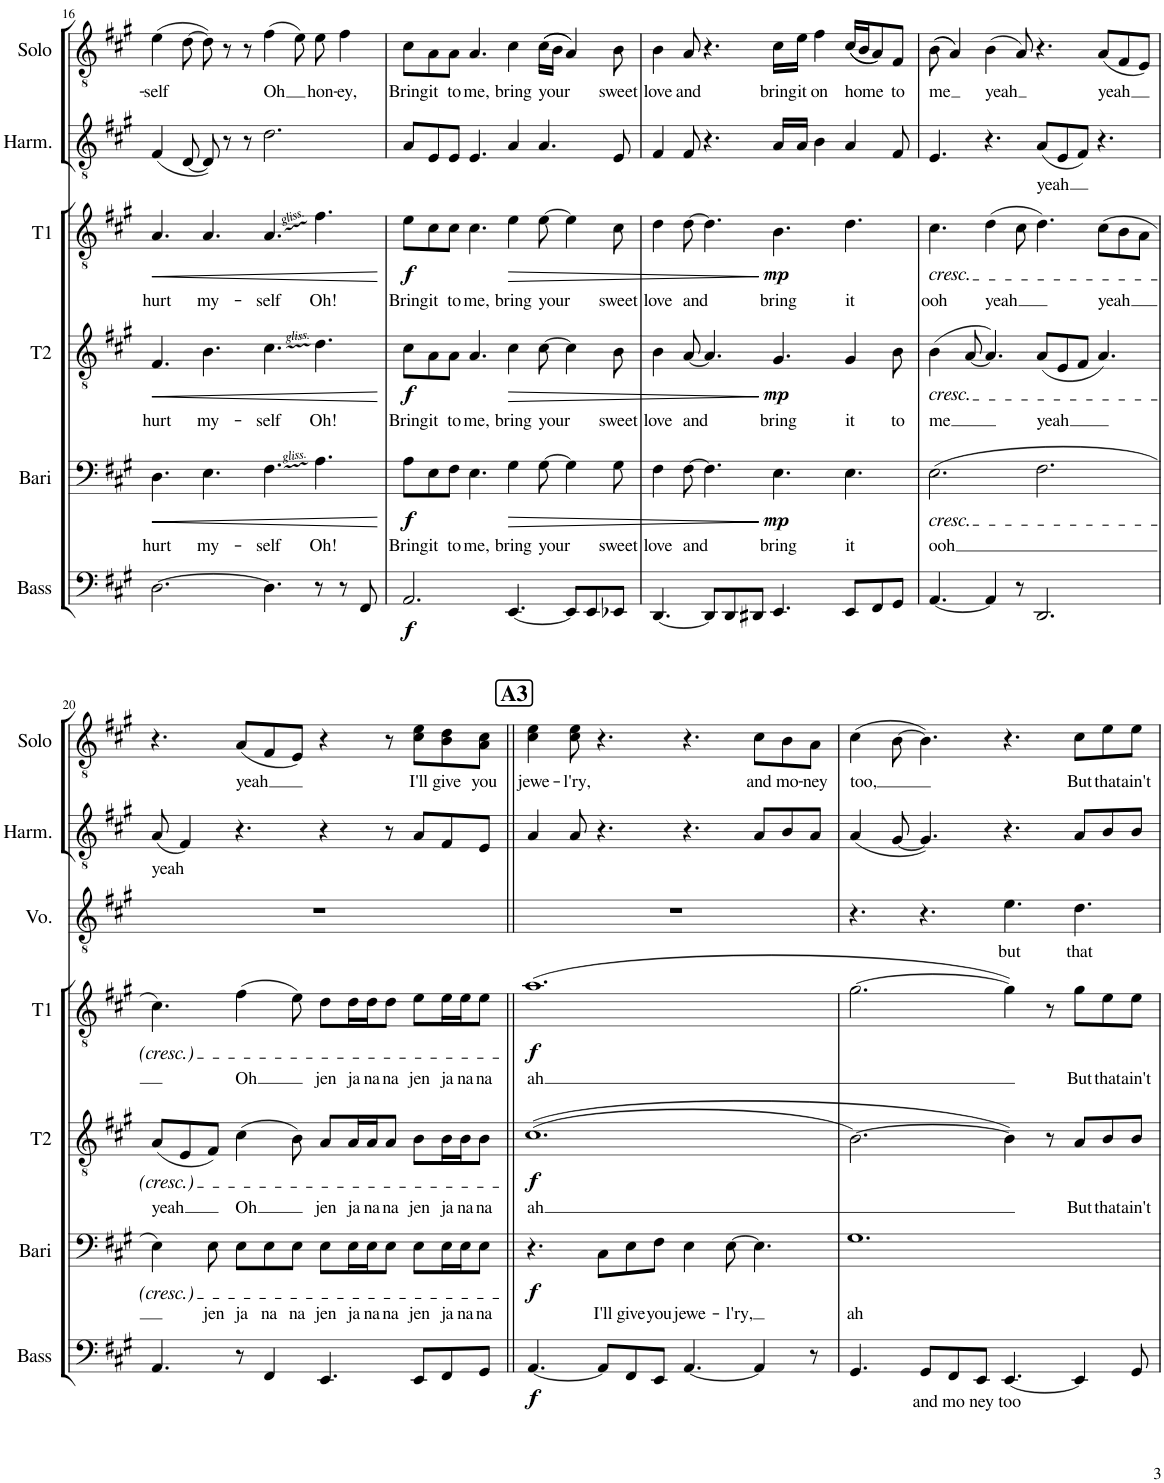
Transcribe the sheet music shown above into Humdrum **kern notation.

**kern	**text	**dynam	**kern	**text	**dynam	**kern	**text	**dynam	**kern	**text	**dynam	**kern	**text	**kern	**text	**kern	**text
*part7	*part7	*part7	*part6	*part6	*part6	*part5	*part5	*part5	*part4	*part4	*part4	*part3	*part3	*part2	*part2	*part1	*part1
*staff7	*staff7	*staff7	*staff6	*staff6	*staff6	*staff5	*staff5	*staff5	*staff4	*staff4	*staff4	*staff3	*staff3	*staff2	*staff2	*staff1	*staff1
*I"Bass	*	*	*I"Baritone	*	*	*I"Tenor 2	*	*	*I"Tenor 1	*	*	*I"Voice	*	*I"Harmony	*	*I"Solo	*
*I'Bass	*	*	*I'Bari	*	*	*I'T2	*	*	*I'T1	*	*	*I'Vo.	*	*I'Harm.	*	*I'Solo	*
!!LO:PB:g=z
*clefF4	*	*	*clefF4	*	*	*clefGv2	*	*	*clefGv2	*	*	*clefGv2	*	*clefGv2	*	*clefGv2	*
*k[f#c#g#]	*	*	*k[f#c#g#]	*	*	*k[f#c#g#]	*	*	*k[f#c#g#]	*	*	*k[f#c#g#]	*	*k[f#c#g#]	*	*k[f#c#g#]	*
*M12/8	*	*	*M12/8	*	*	*M12/8	*	*	*M12/8	*	*	*M12/8	*	*M12/8	*	*M12/8	*
=16	=16	=16	=16	=16	=16	=16	=16	=16	=16	=16	=16	=16	=16	=16	=16	=16	=16
!	!	!	!	!LO:LY:b	!LO:HP:b	!	!LO:LY:b	!LO:HP:b	!	!LO:LY:b	!LO:HP:b	!	!	!	!	!	!LO:LY:b
[2.D\	.	.	4.D\	hurt	<	4.F#/	hurt	<	4.A/	hurt	<	1.r	.	(4F#/	.	(4e\	-self
.	.	.	.	.	.	.	.	.	.	.	.	.	.	[8D/	.	[8d\	.
!	!	!	!	!LO:LY:b	!	!	!LO:LY:b	!	!	!LO:LY:b	!	!	!	!	!	!	!
.	.	.	4.E\	my-	.	4.B\	my-	.	4.A/	my-	.	.	.	8D/])	.	8d\])	.
.	.	.	.	.	.	.	.	.	.	.	.	.	.	8r	.	8r	.
.	.	.	.	.	.	.	.	.	.	.	.	.	.	8r	.	8r	.
!	!	!	!	!LO:LY:b	!	!	!LO:LY:b	!	!	!LO:LY:b	!	!	!	!	!	!	!LO:LY:b
4.D\]	.	.	4.F#\	-self	.	4.c#\	-self	.	4.A/	-self	.	.	.	2.d\	.	(4f#\	Oh
.	.	.	.	.	.	.	.	.	.	.	.	.	.	.	.	8e\)	.
!	!	!	!	!LO:LY:b	!	!	!LO:LY:b	!	!	!LO:LY:b	!	!	!	!	!	!	!LO:LY:b
8r	.	.	4.A\	Oh!	.	4.d\	Oh!	.	4.f#\	Oh!	.	.	.	.	.	8e\	hon-
!	!	!	!	!	!	!	!	!	!	!	!	!	!	!	!	!	!LO:LY:b
8r	.	.	.	.	.	.	.	.	.	.	.	.	.	.	.	4f#\	-ey,
8FF#/	.	.	.	.	.	.	.	.	.	.	.	.	.	.	.	.	.
.	.	.	.	.	[	.	.	[	.	.	[	.	.	.	.	.	.
=17	=17	=17	=17	=17	=17	=17	=17	=17	=17	=17	=17	=17	=17	=17	=17	=17	=17
!	!	!LO:DY:b	!	!LO:LY:b	!LO:DY:b	!	!LO:LY:b	!LO:DY:b	!	!LO:LY:b	!LO:DY:b	!	!	!	!	!	!LO:LY:b
2.AA/	.	f	8A\L	Bring	f	8c#\L	Bring	f	8e\L	Bring	f	1.r	.	8A/L	.	8c#\L	Bring
!	!	!	!	!LO:LY:b	!	!	!LO:LY:b	!	!	!LO:LY:b	!	!	!	!	!	!	!LO:LY:b
.	.	.	8E\	it	.	8A\	it	.	8c#\	it	.	.	.	8E/	.	8A\	it
!	!	!	!	!LO:LY:b	!	!	!LO:LY:b	!	!	!LO:LY:b	!	!	!	!	!	!	!LO:LY:b
.	.	.	8F#\J	to	.	8A\J	to	.	8c#\J	to	.	.	.	8E/J	.	8A\J	to
!	!	!	!	!LO:LY:b	!	!	!LO:LY:b	!	!	!LO:LY:b	!	!	!	!	!	!	!LO:LY:b
.	.	.	4.E\	me,	.	4.A/	me,	.	4.c#\	me,	.	.	.	4.E/	.	4.A/	me,
!	!	!	!	!LO:LY:b	!LO:HP:b	!	!LO:LY:b	!LO:HP:b	!	!LO:LY:b	!LO:HP:b	!	!	!	!	!	!LO:LY:b
[4.EE/	.	.	4G#\	bring	>	4c#\	bring	>	4e\	bring	>	.	.	4A/	.	4c#\	bring
!	!	!	!	!LO:LY:b	!	!	!LO:LY:b	!	!	!LO:LY:b	!	!	!	!	!	!	!LO:LY:b
.	.	.	[8G#\	your	.	[8c#\	your	.	[8e\	your	.	.	.	4.A/	.	(>(>16c#\LL	your
.	.	.	.	.	.	.	.	.	.	.	.	.	.	.	.	16B\JJ	.
8EE/L]	.	.	4G#\]	.	.	4c#\]	.	.	4e\]	.	.	.	.	.	.	4A/))	.
8EE/	.	.	.	.	.	.	.	.	.	.	.	.	.	.	.	.	.
!	!	!	!	!LO:LY:b	!	!	!LO:LY:b	!	!	!LO:LY:b	!	!	!	!	!	!	!LO:LY:b
8EE-X/J	.	.	8G#\	sweet	.	8B\	sweet	.	8c#\	sweet	.	.	.	8E/	.	8B\	sweet
=18	=18	=18	=18	=18	=18	=18	=18	=18	=18	=18	=18	=18	=18	=18	=18	=18	=18
!	!	!	!	!LO:LY:b	!	!	!LO:LY:b	!	!	!LO:LY:b	!	!	!	!	!	!	!LO:LY:b
[4.DD/	.	.	4F#\	love	.	4B\	love	.	4d\	love	.	1.r	.	4F#/	.	4B\	love
!	!	!	!	!LO:LY:b	!	!	!LO:LY:b	!	!	!LO:LY:b	!	!	!	!	!	!	!LO:LY:b
.	.	.	[8F#\	and	.	[8A/	and	.	[8d\	and	.	.	.	8F#/	.	8A/	and
8DD/L]	.	.	4.F#\]	.	.	4.A/]	.	.	4.d\]	.	.	.	.	4.r	.	4.r	.
8DD/	.	.	.	.	.	.	.	.	.	.	.	.	.	.	.	.	.
8DD#X/J	.	.	.	.	.	.	.	.	.	.	.	.	.	.	.	.	.
!	!	!	!	!LO:LY:b	!LO:DY:n=1:b	!	!LO:LY:b	!LO:DY:n=1:b	!	!LO:LY:b	!LO:DY:n=1:b	!	!	!	!	!	!LO:LY:b
4.EE/	.	.	4.E\	bring	] mp	4.G#/	bring	] mp	4.B\	bring	] mp	.	.	16A/LL	.	16c#\LL	bring
!	!	!	!	!	!	!	!	!	!	!	!	!	!	!	!	!	!LO:LY:b
.	.	.	.	.	.	.	.	.	.	.	.	.	.	16A/JJ	.	16e\JJ	it
!	!	!	!	!	!	!	!	!	!	!	!	!	!	!	!	!	!LO:LY:b
.	.	.	.	.	.	.	.	.	.	.	.	.	.	4B\	.	4f#\	on
!	!	!	!	!LO:LY:b	!	!	!LO:LY:b	!	!	!LO:LY:b	!	!	!	!	!	!	!LO:LY:b
8EE/L	.	.	4.E\	it	.	4G#/	it	.	4.d\	it	.	.	.	4A/	.	(<(16c#/LL	home
.	.	.	.	.	.	.	.	.	.	.	.	.	.	.	.	16B/J	.
8FF#/	.	.	.	.	.	.	.	.	.	.	.	.	.	.	.	8A/))	.
!	!	!	!	!	!	!	!LO:LY:b	!	!	!	!	!	!	!	!	!	!LO:LY:b
8GG#/J	.	.	.	.	.	8B\	to	.	.	.	.	.	.	8F#/	.	8F#/J	to
=19	=19	=19	=19	=19	=19	=19	=19	=19	=19	=19	=19	=19	=19	=19	=19	=19	=19
!	!	!	!	!	!	!	!	!	!LO:TX:b:i:t=cresc.	!	!	!	!	!	!	!	!
!	!	!	!	!	!	!LO:TX:b:i:t=cresc.	!	!	!	!	!	!	!	!	!	!	!
!	!	!	!LO:TX:b:i:t=cresc.	!	!	!	!	!	!	!	!	!	!	!	!	!	!
!	!	!	!	!LO:LY:b	!	!	!LO:LY:b	!	!	!LO:LY:b	!	!	!	!	!	!	!LO:LY:b
[4.AA/	.	.	(2.E\	ooh	.	(4B\	me	.	4.c#\	ooh	.	1.r	.	4.E/	.	(>(8B\	me
.	.	.	.	.	.	.	.	.	.	.	.	.	.	.	.	4A/))	.
.	.	.	.	.	.	[8A/	.	.	.	.	.	.	.	.	.	.	.
!	!	!	!	!	!	!	!	!	!	!LO:LY:b	!	!	!	!	!	!	!LO:LY:b
4AA/]	.	.	.	.	.	4.A/])	.	.	(4d\	yeah	.	.	.	4.r	.	(4B\	yeah
8r	.	.	.	.	.	.	.	.	8c#\	.	.	.	.	.	.	8A/)	.
!	!	!	!	!	!	!	!LO:LY:b	!	!	!	!	!	!	!	!LO:LY:b	!	!
2.DD/	.	.	2.F#\	.	.	(8A/L	yeah	.	4.d\)	.	.	.	.	(8A/L	yeah	4.r	.
.	.	.	.	.	.	8E/	.	.	.	.	.	.	.	8E/	.	.	.
.	.	.	.	.	.	8F#/J	.	.	.	.	.	.	.	8F#/J)	.	.	.
!	!	!	!	!	!	!	!	!	!	!LO:LY:b	!	!	!	!	!	!	!LO:LY:b
.	.	.	.	.	.	4.A/)	.	.	(8c#\L	yeah	.	.	.	4.r	.	(8A/L	yeah
.	.	.	.	.	.	.	.	.	8B\	.	.	.	.	.	.	8F#/	.
.	.	.	.	.	.	.	.	.	8A\J	.	.	.	.	.	.	8E/J)	.
!!LO:LB:g=z
=20	=20	=20	=20	=20	=20	=20	=20	=20	=20	=20	=20	=20	=20	=20	=20	=20	=20
!	!	!	!	!	!	!	!LO:LY:b	!	!	!	!	!	!	!	!LO:LY:b	!	!
4.AA/	.	.	4E\)	.	.	(8A/L	yeah	.	4.c#\)	.	.	1.r	.	(8A/	yeah	4.r	.
.	.	.	.	.	.	8E/	.	.	.	.	.	.	.	4F#/)	.	.	.
!	!	!	!	!LO:LY:b	!	!	!	!	!	!	!	!	!	!	!	!	!
.	.	.	8E\	jen	.	8F#/J)	.	.	.	.	.	.	.	.	.	.	.
!	!	!	!	!LO:LY:b	!	!	!LO:LY:b	!	!	!LO:LY:b	!	!	!	!	!	!	!LO:LY:b
8r	.	.	8E\L	ja	.	(4c#\	Oh	.	(4f#\	Oh	.	.	.	4.r	.	(8A/L	yeah
!	!	!	!	!LO:LY:b	!	!	!	!	!	!	!	!	!	!	!	!	!
4FF#/	.	.	8E\	na	.	.	.	.	.	.	.	.	.	.	.	8F#/	.
!	!	!	!	!LO:LY:b	!	!	!	!	!	!	!	!	!	!	!	!	!
.	.	.	8E\J	na	.	8B\)	.	.	8e\)	.	.	.	.	.	.	8E/J)	.
!	!	!	!	!LO:LY:b	!	!	!LO:LY:b	!	!	!LO:LY:b	!	!	!	!	!	!	!
4.EE/	.	.	8E\L	jen	.	8A/L	jen	.	8d\L	jen	.	.	.	4r	.	4r	.
!	!	!	!	!LO:LY:b	!	!	!LO:LY:b	!	!	!LO:LY:b	!	!	!	!	!	!	!
.	.	.	16E\L	ja	.	16A/L	ja	.	16d\L	ja	.	.	.	.	.	.	.
!	!	!	!	!LO:LY:b	!	!	!LO:LY:b	!	!	!LO:LY:b	!	!	!	!	!	!	!
.	.	.	16E\J	na	.	16A/J	na	.	16d\J	na	.	.	.	.	.	.	.
!	!	!	!	!LO:LY:b	!	!	!LO:LY:b	!	!	!LO:LY:b	!	!	!	!	!	!	!
.	.	.	8E\J	na	.	8A/J	na	.	8d\J	na	.	.	.	8r	.	8r	.
!	!	!	!	!LO:LY:b	!	!	!LO:LY:b	!	!	!LO:LY:b	!	!	!	!	!	!	!LO:LY:b
8EE/L	.	.	8E\L	jen	.	8B\L	jen	.	8e\L	jen	.	.	.	8A/L	.	8c#\ 8e\L	I'll
!	!	!	!	!LO:LY:b	!	!	!LO:LY:b	!	!	!LO:LY:b	!	!	!	!	!	!	!LO:LY:b
8FF#/	.	.	16E\L	ja	.	16B\L	ja	.	16e\L	ja	.	.	.	8F#/	.	8B\ 8d\	give
!	!	!	!	!LO:LY:b	!	!	!LO:LY:b	!	!	!LO:LY:b	!	!	!	!	!	!	!
.	.	.	16E\J	na	.	16B\J	na	.	16e\J	na	.	.	.	.	.	.	.
!	!	!	!	!LO:LY:b	!	!	!LO:LY:b	!	!	!LO:LY:b	!	!	!	!	!	!	!LO:LY:b
8GG#/J	.	.	8E\J	na	.	8B\J	na	.	8e\J	na	.	.	.	8E/J	.	8A\ 8c#\J	you
!!LO:REH:place=s1:a:B:cj:fs=14:t=A3
=21||	=21||	=21||	=21||	=21||	=21||	=21||	=21||	=21||	=21||	=21||	=21||	=21||	=21||	=21||	=21||	=21||	=21||
!	!	!LO:DY:b	!	!	!LO:DY:b	!	!LO:LY:b	!LO:DY:b	!	!LO:LY:b	!LO:DY:b	!	!	!	!	!	!LO:LY:b
[4.AA/	.	f	4.r	.	f	((1.c#	ah	f	(1.a	ah	f	1.r	.	4A/	.	4c#\ 4e\	jewe-
!	!	!	!	!	!	!	!	!	!	!	!	!	!	!	!	!	!LO:LY:b
.	.	.	.	.	.	.	.	.	.	.	.	.	.	8A/	.	8c#\ 8e\	-l'ry,
!	!	!	!	!LO:LY:b	!	!	!	!	!	!	!	!	!	!	!	!	!
8AA/L]	.	.	8C#\L	I'll	.	.	.	.	.	.	.	.	.	4.r	.	4.r	.
!	!	!	!	!LO:LY:b	!	!	!	!	!	!	!	!	!	!	!	!	!
8FF#/	.	.	8E\	give	.	.	.	.	.	.	.	.	.	.	.	.	.
!	!	!	!	!LO:LY:b	!	!	!	!	!	!	!	!	!	!	!	!	!
8EE/J	.	.	8F#\J	you	.	.	.	.	.	.	.	.	.	.	.	.	.
!	!	!	!	!LO:LY:b	!	!	!	!	!	!	!	!	!	!	!	!	!
[4.AA/	.	.	4E\	jewe-	.	.	.	.	.	.	.	.	.	4.r	.	4.r	.
!	!	!	!	!LO:LY:b	!	!	!	!	!	!	!	!	!	!	!	!	!
.	.	.	[8E\	-l'ry,	.	.	.	.	.	.	.	.	.	.	.	.	.
!	!	!	!	!	!	!	!	!	!	!	!	!	!	!	!	!	!LO:LY:b
4AA/]	.	.	4.E\]	.	.	.	.	.	.	.	.	.	.	8A/L	.	8c#\L	and
!	!	!	!	!	!	!	!	!	!	!	!	!	!	!	!	!	!LO:LY:b
.	.	.	.	.	.	.	.	.	.	.	.	.	.	8B/	.	8B\	mo-
!	!	!	!	!	!	!	!	!	!	!	!	!	!	!	!	!	!LO:LY:b
8r	.	.	.	.	.	.	.	.	.	.	.	.	.	8A/J	.	8A\J	-ney
=22	=22	=22	=22	=22	=22	=22	=22	=22	=22	=22	=22	=22	=22	=22	=22	=22	=22
!	!	!	!	!LO:LY:b	!	!	!	!	!	!	!	!	!	!	!	!	!LO:LY:b
4.GG#/	.	.	1.G#	ah	.	[2.B\)	.	.	[2.g#\	.	.	4.r	.	(4A/	.	(4c#\	too,
.	.	.	.	.	.	.	.	.	.	.	.	.	.	[8G#/	.	[8B\	.
!	!LO:LY:b	!	!	!	!	!	!	!	!	!	!	!	!	!	!	!	!
8GG#/L	and	.	.	.	.	.	.	.	.	.	.	4.r	.	4.G#/])	.	4.B\])	.
!	!LO:LY:b	!	!	!	!	!	!	!	!	!	!	!	!	!	!	!	!
8FF#/	mo	.	.	.	.	.	.	.	.	.	.	.	.	.	.	.	.
!	!LO:LY:b	!	!	!	!	!	!	!	!	!	!	!	!	!	!	!	!
8EE/J	ney	.	.	.	.	.	.	.	.	.	.	.	.	.	.	.	.
!	!LO:LY:b	!	!	!	!	!	!	!	!	!	!	!	!LO:LY:b	!	!	!	!
[4.EE/	too	.	.	.	.	4B\])	.	.	4g#\])	.	.	4.e\	but	4.r	.	4.r	.
.	.	.	.	.	.	8r	.	.	8r	.	.	.	.	.	.	.	.
!	!	!	!	!	!	!	!LO:LY:b	!	!	!LO:LY:b	!	!	!LO:LY:b	!	!	!	!LO:LY:b
4EE/]	.	.	.	.	.	8A/L	But	.	8g#\L	But	.	4.d\	that	8A/L	.	8c#\L	But
!	!	!	!	!	!	!	!LO:LY:b	!	!	!LO:LY:b	!	!	!	!	!	!	!LO:LY:b
.	.	.	.	.	.	8B/	that	.	8e\	that	.	.	.	8B/	.	8e\	that
!	!	!	!	!	!	!	!LO:LY:b	!	!	!LO:LY:b	!	!	!	!	!	!	!LO:LY:b
8GG#/	.	.	.	.	.	8B/J	ain't	.	8e\J	ain't	.	.	.	8B/J	.	8e\J	ain't
=	=	=	=	=	=	=	=	=	=	=	=	=	=	=	=	=	=
*-	*-	*-	*-	*-	*-	*-	*-	*-	*-	*-	*-	*-	*-	*-	*-	*-	*-
